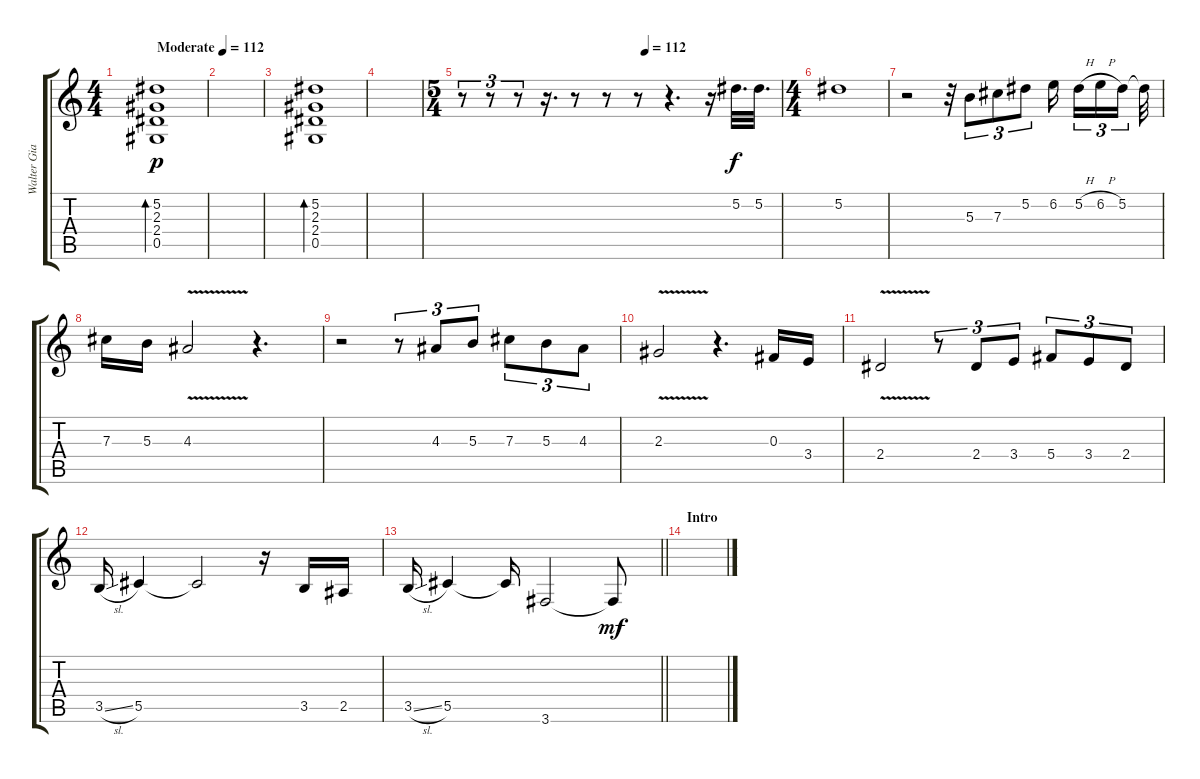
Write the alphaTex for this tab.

\track ("Walter Giardino" "Walter Gia") {instrument acousticguitarsteel}
\staff {score tabs}
\tuning (Eb4 Bb3 Gb3 Db3 Ab2 Eb2) {hide}
\ts (4 4)
\tempo (112 "Moderate")
\tempo 120
\tempo (112 "Moderate")
\clef g2
\ks c
(5.2 2.3 2.4 0.5).1{bd 240 dy p instrument acousticguitarsteel} |
|
(5.2 2.3 2.4 0.5).1{bd 240} |
|
\ts (5 4)
\tempo (112 0.575)
r.8{tu (3 2)} r.8{tu (3 2)} r.8{tu (3 2)} r.16{d} r.8 r.8 r.8 r.4{d} r.16 5.2.32{d dy f} 5.2.32{d} |
\ts (4 4)
5.2.1 |
r.2 r.32 5.3.8{tu (3 2)} 7.3.8{tu (3 2)} 5.2.8{tu (3 2)} 6.2.16{beam splitsecondary} 5.2{h}.16{tu (3 2)} 6.2{h}.16{tu (3 2)} 5.2.16{tu (3 2) beam splitsecondary} 5.2{t}.32 |
7.3.16 5.3.16 4.3{v}.2 r.4{d} |
r.2 r.8{tu (3 2)} 4.3.8{tu (3 2)} 5.3.8{tu (3 2)} 7.3.8{tu (3 2)} 5.3.8{tu (3 2)} 4.3.8{tu (3 2)} |
2.3{v}.2 r.4{d} 0.3.16 3.4.16 |
2.4{v}.2 r.8{tu (3 2)} 2.4.8{tu (3 2)} 3.4.8{tu (3 2)} 5.4.8{tu (3 2)} 3.4.8{tu (3 2)} 2.4.8{tu (3 2)} |
3.5{sl}.16 5.5.4 5.5{t}.2 r.16 3.5.16 2.5.16 |
\barLineRight lightlight
3.5{sl}.16 5.5.4 5.5{t}.16 3.6.2 3.6{t}.8{dy mf} |
\section ("" "Intro")
